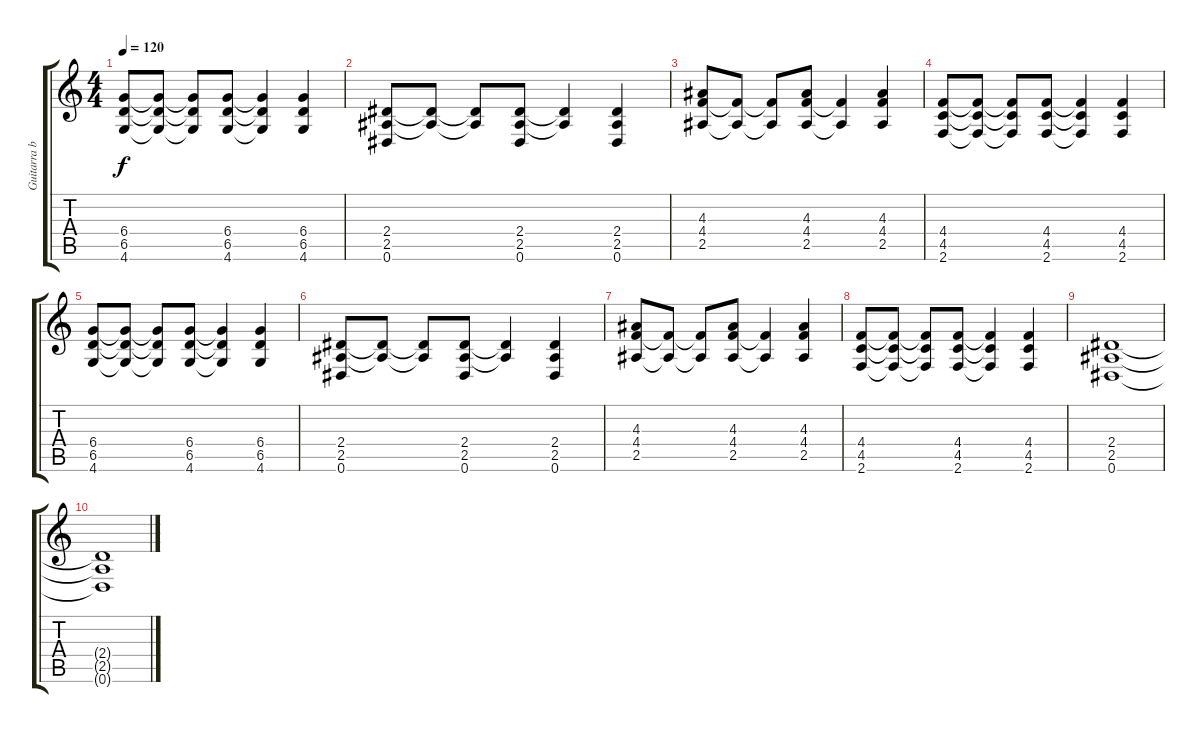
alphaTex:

\track ("Guitarra base" "Guitarra b") {instrument acousticguitarnylon}
\staff {score tabs}
\tuning (Eb4 Bb3 Gb3 Db3 Ab2 Eb2) {hide}
\ts (4 4)
\tempo 120
\clef g2
\ks c
(6.4 6.5 4.6).8{dy f} (6.4{t} 6.5{t} 4.6{t}).8 (6.4{t} 6.5{t} 4.6{t}).8 (6.4 6.5 4.6).8 (6.4{t} 6.5{t} 4.6{t}).4 (6.4 6.5 4.6).4 |
(2.4 2.5 0.6).8 (2.4{t} 2.5{t}).8 (2.4{t} 2.5{t}).8 (2.4 2.5 0.6).8 (2.4{t} 2.5{t}).4 (2.4 2.5 0.6).4 |
(4.3 4.4 2.5).8 (4.4{t} 2.5{t}).8 (4.4{t} 2.5{t}).8 (4.3 4.4 2.5).8 (4.4{t} 2.5{t}).4 (4.3 4.4 2.5).4 |
(4.4 4.5 2.6).8 (4.4{t} 4.5{t} 2.6{t}).8 (4.4{t} 4.5{t} 2.6{t}).8 (4.4 4.5 2.6).8 (4.4{t} 4.5{t} 2.6{t}).4 (4.4 4.5 2.6).4 |
(6.4 6.5 4.6).8 (6.4{t} 6.5{t} 4.6{t}).8 (6.4{t} 6.5{t} 4.6{t}).8 (6.4 6.5 4.6).8 (6.4{t} 6.5{t} 4.6{t}).4 (6.4 6.5 4.6).4 |
(2.4 2.5 0.6).8 (2.4{t} 2.5{t}).8 (2.4{t} 2.5{t}).8 (2.4 2.5 0.6).8 (2.4{t} 2.5{t}).4 (2.4 2.5 0.6).4 |
(4.3 4.4 2.5).8 (4.4{t} 2.5{t}).8 (4.4{t} 2.5{t}).8 (4.3 4.4 2.5).8 (4.4{t} 2.5{t}).4 (4.3 4.4 2.5).4 |
(4.4 4.5 2.6).8 (4.4{t} 4.5{t} 2.6{t}).8 (4.4{t} 4.5{t} 2.6{t}).8 (4.4 4.5 2.6).8 (4.4{t} 4.5{t} 2.6{t}).4 (4.4 4.5 2.6).4 |
(2.4 2.5 0.6).1 |
(2.4{t} 2.5{t} 0.6{t}).1
